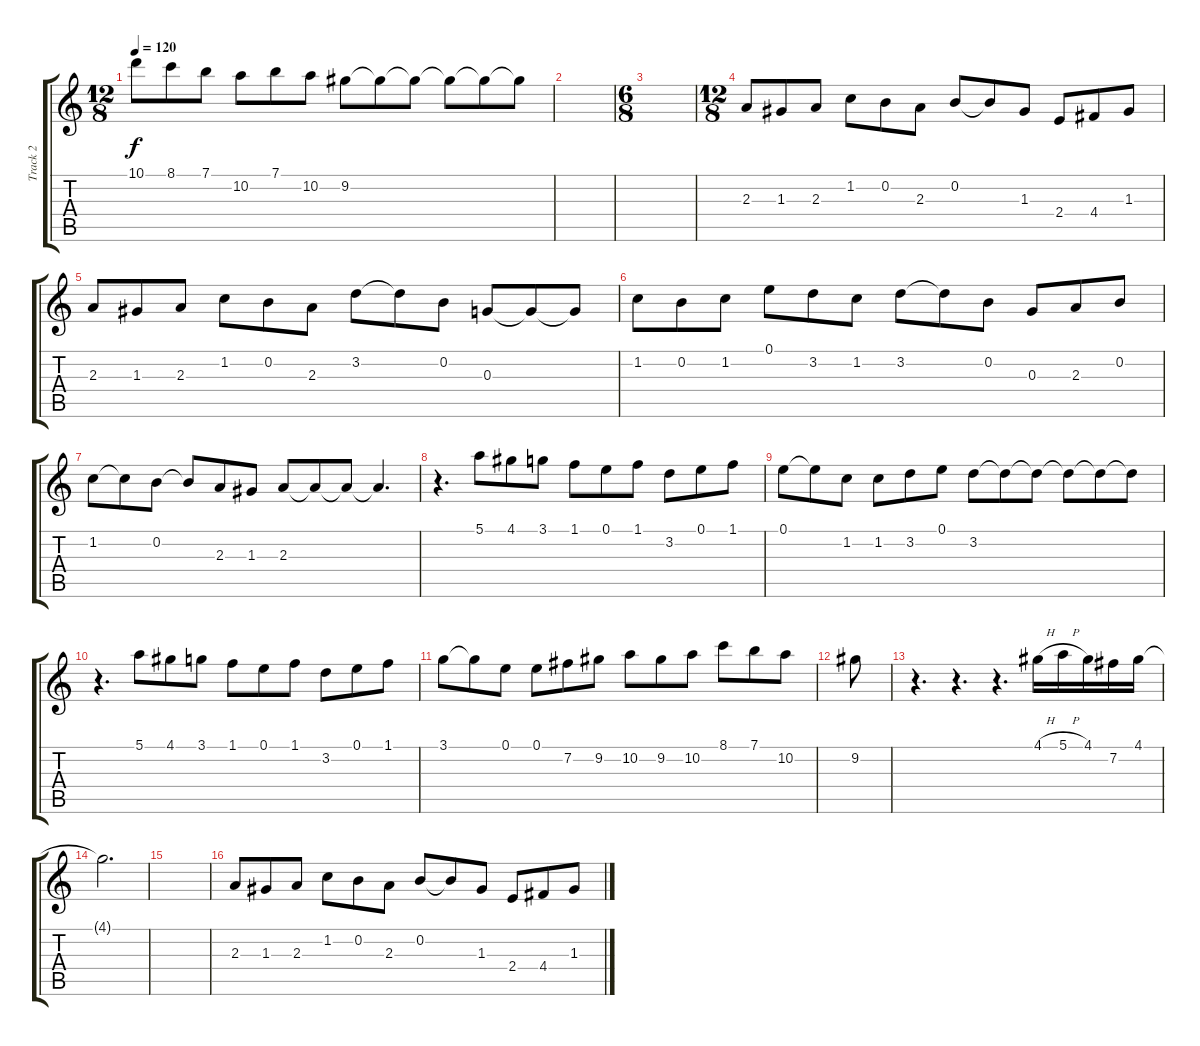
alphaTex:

\track ("Track 2" "Track 2") {instrument acousticguitarsteel}
\staff {score tabs}
\tuning (E4 B3 G3 D3 A2 E2) {hide}
\ts (12 8)
\tempo 120
\clef g2
\ks c
10.1.8{dy f} 8.1.8 7.1.8 10.2.8 7.1.8 10.2.8 9.2.8 9.2{t}.8 9.2{t}.8 9.2{t}.8 9.2{t}.8 9.2{t}.8 |
|
\ts (6 8)
|
\ts (12 8)
2.3.8 1.3.8 2.3.8 1.2.8 0.2.8 2.3.8 0.2.8 0.2{t}.8 1.3.8 2.4.8 4.4.8 1.3.8 |
2.3.8 1.3.8 2.3.8 1.2.8 0.2.8 2.3.8 3.2.8 3.2{t}.8 0.2.8 0.3.8 0.3{t}.8 0.3{t}.8 |
1.2.8 0.2.8 1.2.8 0.1.8 3.2.8 1.2.8 3.2.8 3.2{t}.8 0.2.8 0.3.8 2.3.8 0.2.8 |
1.2.8 1.2{t}.8 0.2.8 0.2{t}.8 2.3.8 1.3.8 2.3.8 2.3{t}.8 2.3{t}.8 2.3{t}.4{d} |
r.4{d} 5.1.8 4.1.8 3.1.8 1.1.8 0.1.8 1.1.8 3.2.8 0.1.8 1.1.8 |
0.1.8 0.1{t}.8 1.2.8 1.2.8 3.2.8 0.1.8 3.2.8 3.2{t}.8 3.2{t}.8 3.2{t}.8 3.2{t}.8 3.2{t}.8 |
r.4{d} 5.1.8 4.1.8 3.1.8 1.1.8 0.1.8 1.1.8 3.2.8 0.1.8 1.1.8 |
3.1.8 3.1{t}.8 0.1.8 0.1.8 7.2.8 9.2.8 10.2.8 9.2.8 10.2.8 8.1.8 7.1.8 10.2.8 |
9.2.8 |
r.4{d} r.4{d} r.4{d} 4.1{h}.16 5.1{h}.16 4.1.16 7.2.16 4.1.16 |
4.1{t}.2{d} |
|
2.3.8 1.3.8 2.3.8 1.2.8 0.2.8 2.3.8 0.2.8 0.2{t}.8 1.3.8 2.4.8 4.4.8 1.3.8
